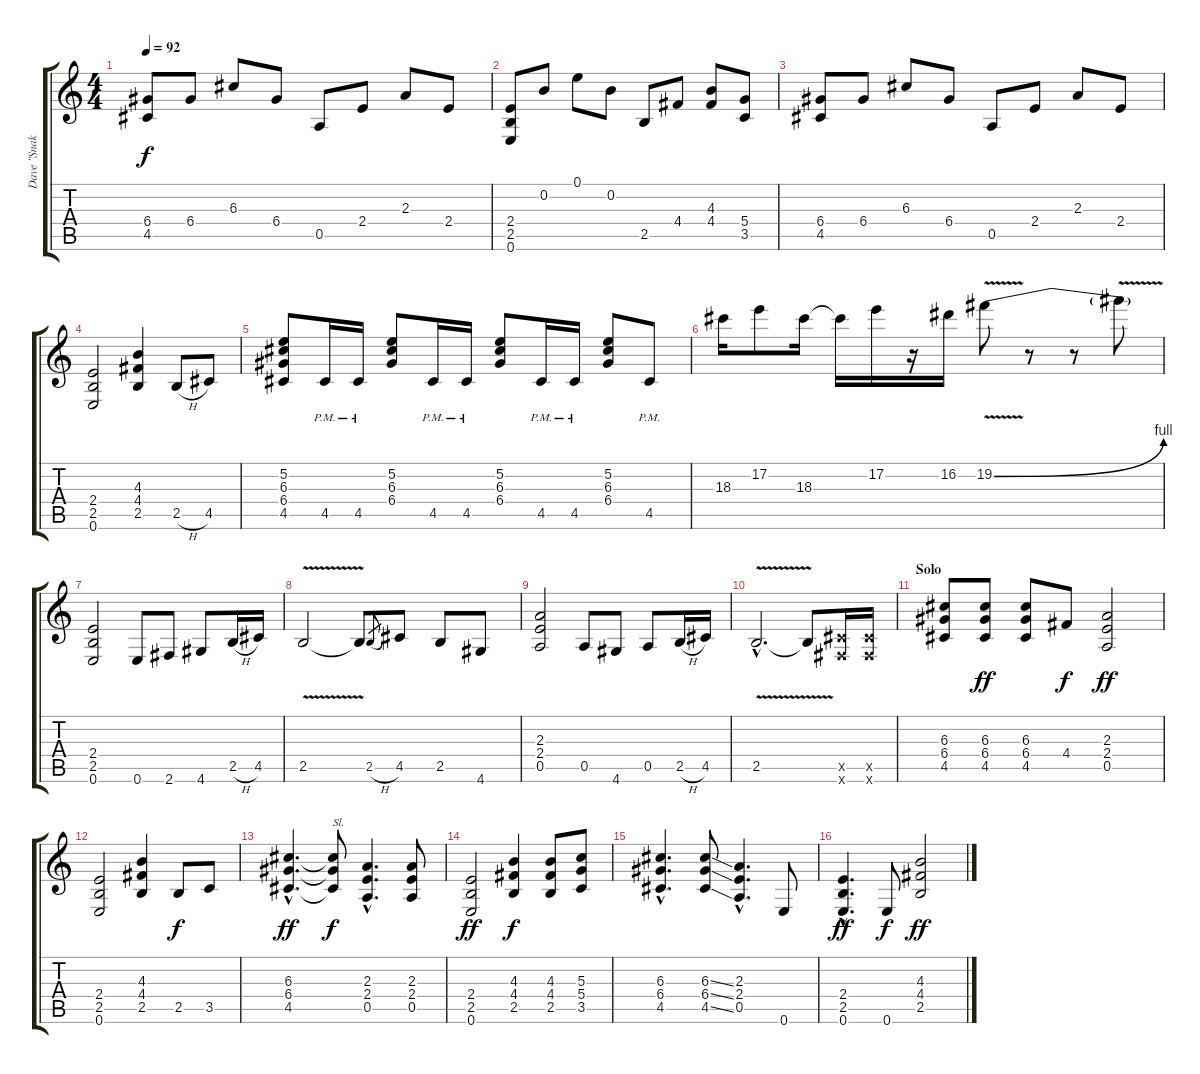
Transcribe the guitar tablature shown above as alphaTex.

\track ("Dave \"Snake\" Sabo" "Dave \"Snak") {instrument overdrivenguitar}
\staff {score tabs}
\tuning (E4 B3 G3 D3 A2 E2) {hide}
\ts (4 4)
\tempo 92
\clef g2
\ks c
(6.4 4.5).8{dy f} 6.4.8 6.3.8 6.4.8 0.5.8 2.4.8 2.3.8 2.4.8 |
(2.4 2.5 0.6).8 0.2.8 0.1.8 0.2.8 2.5.8 4.4.8 (4.3 4.4).8 (5.4 3.5).8 |
(6.4 4.5).8 6.4.8 6.3.8 6.4.8 0.5.8 2.4.8 2.3.8 2.4.8 |
(2.4 2.5 0.6).2 (4.3 4.4 2.5).4 2.5{h}.8 4.5.8 |
(5.2 6.3 6.4 4.5).8 4.5{pm}.16 4.5{pm}.16 (5.2 6.3 6.4).8 4.5{pm}.16 4.5{pm}.16 (5.2 6.3 6.4).8 4.5{pm}.16 4.5{pm}.16 (5.2 6.3 6.4).8 4.5{pm}.8 |
18.3.16{volume 16 instrument overdrivenguitar} 17.2.8 18.3.16 18.3{t}.16 17.2.16 r.16 16.2.16 19.2{be (bend 0 0 60 4) v}.8 r.8 r.8 19.2{t}.8 |
(2.4 2.5 0.6).2{volume 13 instrument overdrivenguitar} 0.6.8 2.6.8 4.6.8 2.5{h}.16 4.5.16 |
2.5{v}.2 2.5{t}.8 2.5{h}.8{gr} 4.5.8 2.5.8 4.6.8 |
(2.3 2.4 0.5).2 0.5.8 4.6.8 0.5.8 2.5{h}.16 4.5.16 |
2.5{v hac}.2{d} 2.5{t}.8 (4.5{x} 2.6{x}).16 (4.5{x} 2.6{x}).16 |
\section ("" "Solo")
(6.3 6.4 4.5).8 (6.3 6.4 4.5).8{dy ff} (6.3 6.4 4.5).8 4.4.8{dy f} (2.3 2.4 0.5).2{dy ff} |
(2.4 2.5 0.6).2 (4.3 4.4 2.5).4 2.5.8{dy f} 3.5.8 |
(6.3{hac} 6.4{hac} 4.5{hac}).4{d dy ff} (6.3{t} 6.4{t} 4.5{t}).8{txt "Sl." dy f} (2.3{hac} 2.4{hac} 0.5{hac}).4{d} (2.3 2.4 0.5).8 |
(2.4 2.5 0.6).2{dy ff} (4.3 4.4 2.5).4{dy f} (4.3 4.4 2.5).8 (5.3 5.4 3.5).8 |
(6.3{hac} 6.4{hac} 4.5{hac}).4{d} (6.3{ss} 6.4{ss} 4.5{ss}).8 (2.3{hac} 2.4{hac} 0.5{hac}).4{d} 0.6.8 |
(2.4{hac} 2.5{hac} 0.6{hac}).4{d dy ff} 0.6.8{dy f} (4.3 4.4 2.5).2{dy ff}
